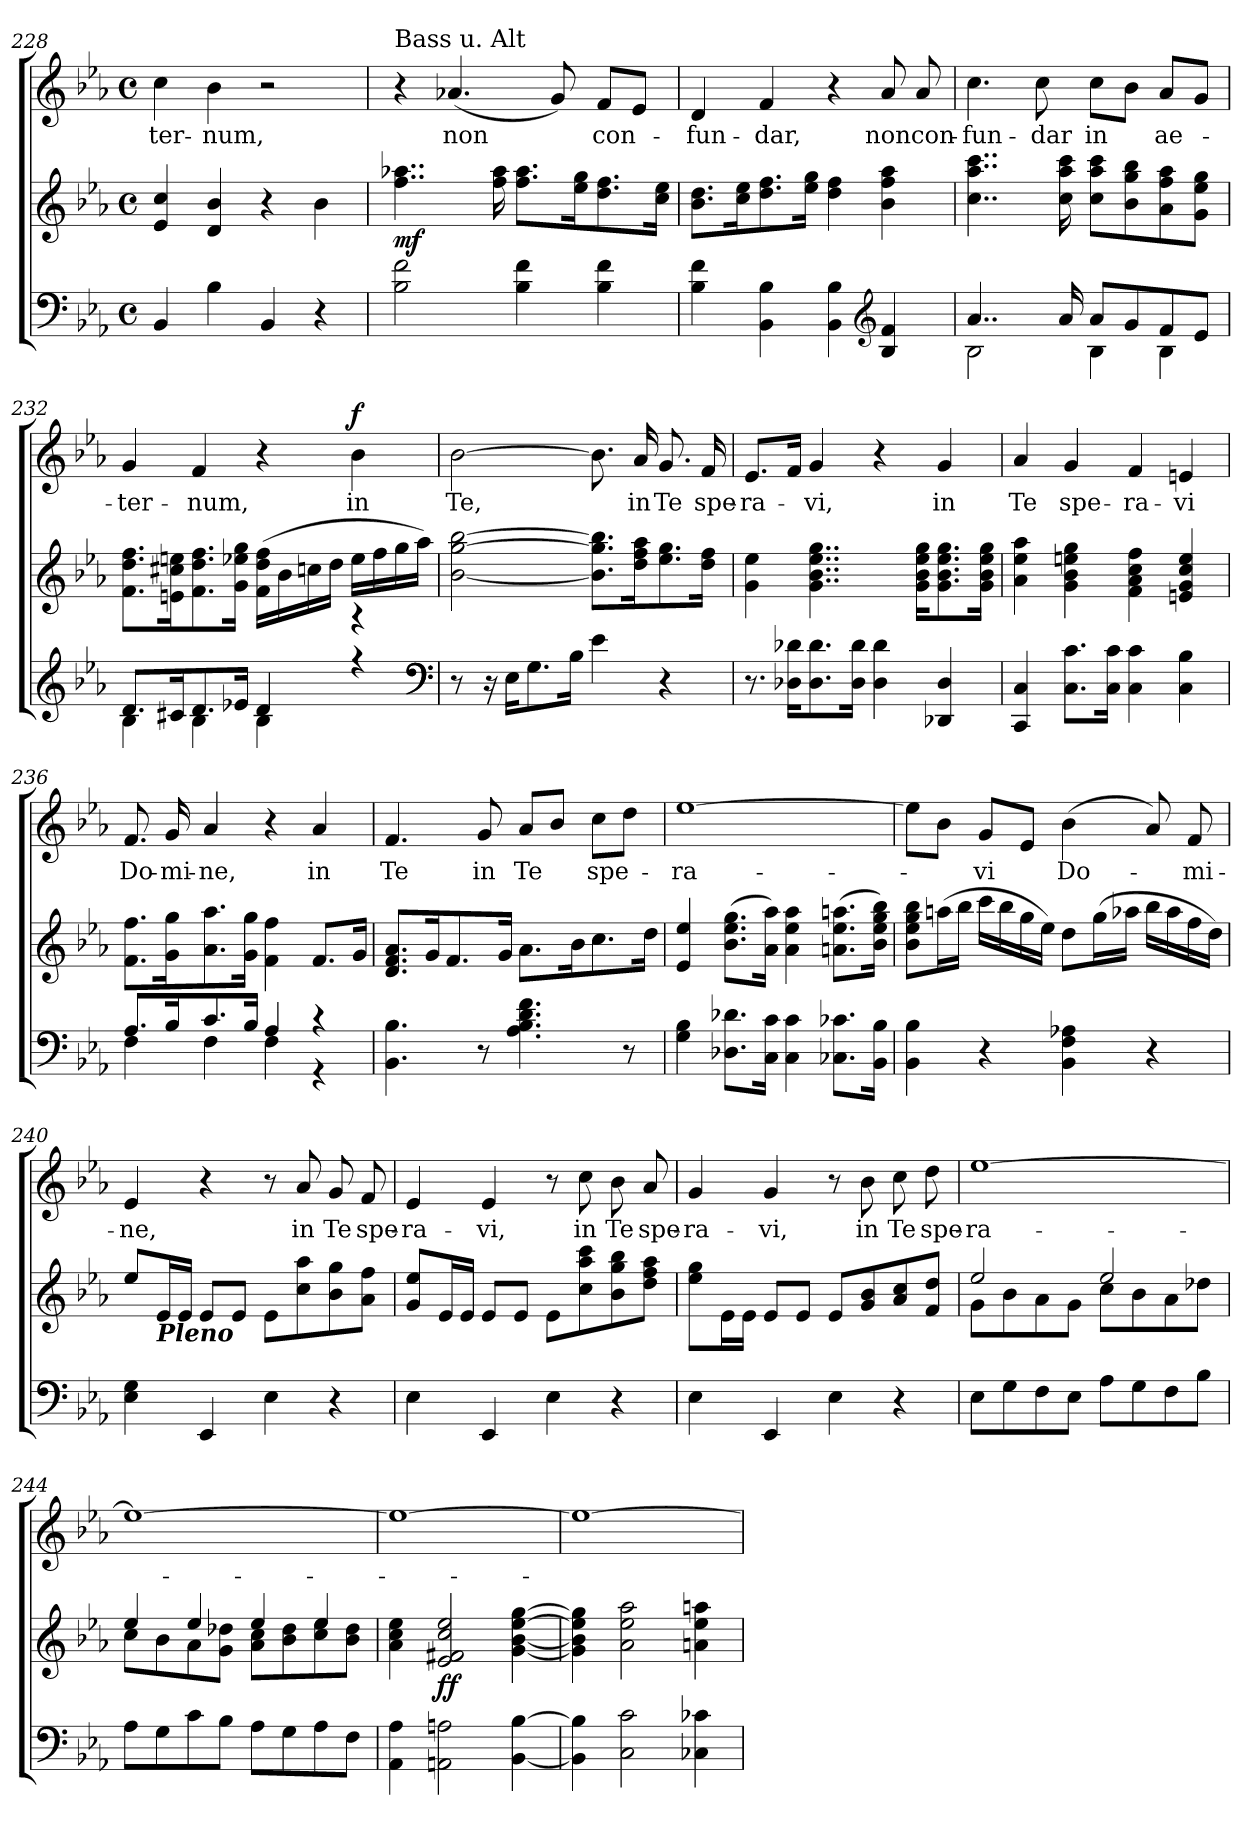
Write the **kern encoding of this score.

**kern	**kern	**dynam	**kern	**text	**dynam
*part2	*part2	*part2	*part1	*part1	*part1
*staff3	*staff2	*staff2/3	*staff1	*staff1	*staff1
*clefF4	*clefG2	*	*clefG2	*	*
*k[b-e-a-]	*k[b-e-a-]	*	*k[b-e-a-]	*	*
*E-:	*E-:	*	*E-:	*	*
*M4/4	*M4/4	*	*M4/4	*	*
*met(c)	*met(c)	*	*met(c)	*	*
=228	=228	=228	=228	=228	=228
!	!	!	!	!LO:LY:b	!
4BB-/	4e-/ 4cc/	.	4cc\	-ter-	.
!	!	!	!	!LO:LY:b	!
4B-\	4d/ 4b-/	.	4b-\	-num,	.
4BB-/	4r	.	2r	.	.
4r	4b-\	.	.	.	.
!!LO:LB:g=z
=229	=229	=229	=229	=229	=229
!	!	!	!LO:TX:a:t=Bass u. Alt	!	!
!	!	!LO:DY:b	!	!	!
2B-\ 2f\	4..ff\ 4..aa-X\	mf	4r	.	.
!	!	!	!	!LO:LY:b	!
.	.	.	(<4.a-X/	non	.
.	16ff\ 16aa-\	.	.	.	.
4B-\ 4f\	8.ff\ 8.aa-\L	.	.	.	.
.	.	.	8g/)	.	.
.	16ee-\ 16gg\k	.	.	.	.
!	!	!	!	!LO:LY:b	!
4B-\ 4f\	8.dd\ 8.ff\	.	8f/L	con-	.
.	.	.	8e-/J	.	.
.	16cc\ 16ee-\Jk	.	.	.	.
=230	=230	=230	=230	=230	=230
!	!	!	!	!LO:LY:b	!
4B-\ 4f\	8.b-\ 8.dd\L	.	4d/	-fun-	.
.	16cc\ 16ee-\k	.	.	.	.
!	!	!	!	!LO:LY:b	!
4BB-\ 4B-\	8.dd\ 8.ff\	.	4f/	-dar,	.
.	16ee-\ 16gg\Jk	.	.	.	.
4BB-\ 4B-\	4dd\ 4ff\	.	4r	.	.
*clefG2	*	*	*	*	*
!	!	!	!	!LO:LY:b	!
4B-/ 4f/	4b-\ 4ff\ 4aa-\	.	8a-/	non	.
!	!	!	!	!LO:LY:b	!
.	.	.	8a-/	con-	.
=231	=231	=231	=231	=231	=231
*^	*	*	*	*	*
!	!	!	!	!	!LO:LY:b	!
4..a-/	2B-\	4..cc\ 4..aa-\ 4..ccc\	.	4.cc\	-fun-	.
!	!	!	!	!	!LO:LY:b	!
.	.	.	.	8cc\	-dar	.
16a-/	.	16cc\ 16aa-\ 16ccc\	.	.	.	.
!	!	!	!	!	!LO:LY:b	!
8a-/L	4B-\	8cc\ 8aa-\ 8ccc\L	.	8cc\L	in	.
8g/	.	8b-\ 8gg\ 8bb-\	.	8b-\J	.	.
!	!	!	!	!	!LO:LY:b	!
8f/	4B-\	8a-\ 8ff\ 8aa-\	.	8a-/L	ae-	.
8e-/J	.	8g\ 8ee-\ 8gg\J	.	8g/J	.	.
!!LO:LB:g=z
=232	=232	=232	=232	=232	=232	=232
!	!	!	!	!	!LO:LY:b	!
8.d/L	4B-\	8.f\ 8.dd\ 8.ff\L	.	4g/	-ter-	.
16c#X/k	.	16en\ 16cc#X\ 16een\k	.	.	.	.
!	!	!	!	!	!LO:LY:b	!
8.d/	4B-\	8.f\ 8.dd\ 8.ff\	.	4f/	-num,	.
16e-X/Jk	.	16g\ 16ee-X\ 16gg\Jk	.	.	.	.
4d/	4B-\	(>16f\ 16dd\ 16ff\LL	.	4r	.	.
.	.	16b-\	.	.	.	.
.	.	16ccn\	.	.	.	.
.	.	16dd\JJ	.	.	.	.
!	!	!	!	!	!LO:LY:b	!LO:DY:a
4r	4rggg	16ee-\LL	.	4b-\	in	f
.	.	16ff\	.	.	.	.
.	.	16gg\	.	.	.	.
.	.	16aa-\JJ)	.	.	.	.
*v	*v	*	*	*	*	*
*clefF4	*	*	*	*	*
=233	=233	=233	=233	=233	=233
!	!	!	!	!LO:LY:b	!
8r	[2b-\ [2gg\ [2bb-\	.	[2b-\	Te,	.
16r	.	.	.	.	.
16E-\KL	.	.	.	.	.
8.G\	.	.	.	.	.
16B-\Jk	.	.	.	.	.
4e-\	8.b-\] 8.gg\] 8.bb-\]L	.	8.b-\]	.	.
!	!	!	!	!LO:LY:b	!
.	16dd\ 16ff\ 16aa-\k	.	16a-/	in	.
!	!	!	!	!LO:LY:b	!
4r	8.ee-\ 8.gg\	.	8.g/	Te	.
!	!	!	!	!LO:LY:b	!
.	16dd\ 16ff\Jk	.	16f/	spe-	.
=234	=234	=234	=234	=234	=234
!	!	!	!	!LO:LY:b	!
8.r	4g\ 4ee-\	.	8.e-/L	-ra-	.
16D-X\ 16d-X\KL	.	.	16f/Jk	.	.
!	!	!	!	!LO:LY:b	!
8.D-\ 8.d-\	4..g\ 4..b-\ 4..ee-\ 4..gg\	.	4g/	-vi,	.
16D-\ 16d-\Jk	.	.	.	.	.
4D-\ 4d-\	.	.	4r	.	.
.	16g\ 16b-\ 16ee-\ 16gg\KL	.	.	.	.
!	!	!	!	!LO:LY:b	!
4DD-X/ 4D-/	8.g\ 8.b-\ 8.ee-\ 8.gg\	.	4g/	in	.
.	16g\ 16b-\ 16ee-\ 16gg\Jk	.	.	.	.
!!LO:LB:g=z
=235	=235	=235	=235	=235	=235
!	!	!	!	!LO:LY:b	!
4CC/ 4C/	4a-\ 4ee-\ 4aa-\	.	4a-/	Te	.
!	!	!	!	!LO:LY:b	!
8.C\ 8.c\L	4g\ 4b-\ 4een\ 4gg\	.	4g/	spe-	.
16C\ 16c\Jk	.	.	.	.	.
!	!	!	!	!LO:LY:b	!
4C\ 4c\	4f\ 4a-\ 4cc\ 4ff\	.	4f/	-ra-	.
!	!	!	!	!LO:LY:b	!
4C\ 4B-\	4en/ 4g/ 4cc/ 4ee/	.	4en/	-vi	.
=236	=236	=236	=236	=236	=236
*^	*	*	*	*	*
!	!	!	!	!	!LO:LY:b	!
8.A-/L	4F\	8.f\ 8.ff\L	.	8.f/	Do-	.
!	!	!	!	!	!LO:LY:b	!
16B-/k	.	16g\ 16gg\k	.	16g/	-mi-	.
!	!	!	!	!	!LO:LY:b	!
8.c/	4F\	8.a-\ 8.aa-\	.	4a-/	-ne,	.
16B-/Jk	.	16g\ 16gg\Jk	.	.	.	.
4A-/	4F\	4f\ 4ff\	.	4r	.	.
!	!	!	!	!	!LO:LY:b	!
4r	4r	8.f/L	.	4a-/	in	.
.	.	16g/Jk	.	.	.	.
*v	*v	*	*	*	*	*
=237	=237	=237	=237	=237	=237
!	!	!	!	!LO:LY:b	!
4.BB-\ 4.B-\	8.d/ 8.f/ 8.a-/L	.	4.f/	Te	.
.	16g/k	.	.	.	.
.	8.f/	.	.	.	.
!	!	!	!	!LO:LY:b	!
8r	.	.	8g/	in	.
.	16g/Jk	.	.	.	.
!	!	!	!	!LO:LY:b	!
4.A-\ 4.B-\ 4.d\ 4.f\	8.a-\L	.	8a-/L	Te	.
.	.	.	8b-/J	.	.
.	16b-\k	.	.	.	.
!	!	!	!	!LO:LY:b	!
.	8.cc\	.	8cc\L	spe-	.
8r	.	.	8dd\J	.	.
.	16dd\Jk	.	.	.	.
=238	=238	=238	=238	=238	=238
!	!	!	!	!LO:LY:b	!
4G\ 4B-\	4e-/ 4ee-/	.	[1ee-	-ra-	.
8.D-X\ 8.d-X\L	(>8.b-\ 8.ee-\ 8.gg\L	.	.	.	.
16C\ 16c\Jk	16a-\ 16aa-\Jk)	.	.	.	.
4C\ 4c\	4a-\ 4ee-\ 4aa-\	.	.	.	.
8.C-X\ 8.c-X\L	(>8.an\ 8.ee-\ 8.aan\L	.	.	.	.
16BB-\ 16B-\Jk	16b-\ 16ee-\ 16gg\ 16bb-\Jk)	.	.	.	.
!!LO:PB:g=z
=239	=239	=239	=239	=239	=239
4BB-\ 4B-\	8b-\ 8ee-\ 8gg\ 8bb-\L	.	8ee-\L]	.	.
.	(>16aan\L	.	8b-\J	.	.
.	16bb-\JJ	.	.	.	.
!	!	!	!	!LO:LY:b	!
4r	16ccc\LL	.	8g/L	-vi	.
.	16bb-\	.	.	.	.
.	16gg\	.	8e-/J	.	.
.	16ee-\JJ)	.	.	.	.
!	!	!	!	!LO:LY:b	!
4BB-\ 4F\ 4A-X\	8dd\L	.	(>4b-\	Do-	.
.	(>16gg\L	.	.	.	.
.	16aa-X\JJ	.	.	.	.
4r	16bb-\LL	.	8a-/)	.	.
.	16aa-\	.	.	.	.
!	!	!	!	!LO:LY:b	!
.	16ff\	.	8f/	-mi-	.
.	16dd\JJ)	.	.	.	.
=240	=240	=240	=240	=240	=240
!	!	!	!	!LO:LY:b	!
4E-\ 4G\	8ee-/L	.	4e-/	-ne,	.
!	!LO:TX:b:Bi:t=Pleno	!	!	!	!
.	16e-/L	.	.	.	.
.	16e-/JJ	.	.	.	.
4EE-/	8e-/L	.	4r	.	.
.	8e-/J	.	.	.	.
4E-\	8e-\L	.	8r	.	.
!	!	!	!	!LO:LY:b	!
.	8cc\ 8aa-\	.	8a-/	in	.
!	!	!	!	!LO:LY:b	!
4r	8b-\ 8gg\	.	8g/	Te	.
!	!	!	!	!LO:LY:b	!
.	8a-\ 8ff\J	.	8f/	spe-	.
=241	=241	=241	=241	=241	=241
!	!	!	!	!LO:LY:b	!
4E-\	8g/ 8ee-/L	.	4e-/	-ra-	.
.	16e-/L	.	.	.	.
.	16e-/JJ	.	.	.	.
!	!	!	!	!LO:LY:b	!
4EE-/	8e-/L	.	4e-/	-vi,	.
.	8e-/J	.	.	.	.
4E-\	8e-\L	.	8r	.	.
!	!	!	!	!LO:LY:b	!
.	8cc\ 8aa-\ 8ccc\	.	8cc\	in	.
!	!	!	!	!LO:LY:b	!
4r	8b-\ 8gg\ 8bb-\	.	8b-\	Te	.
!	!	!	!	!LO:LY:b	!
.	8dd\ 8ff\ 8aa-\J	.	8a-/	spe-	.
!!LO:LB:g=z
=242	=242	=242	=242	=242	=242
!	!	!	!	!LO:LY:b	!
4E-\	8ee-\ 8gg\L	.	4g/	-ra-	.
.	16e-\L	.	.	.	.
.	16e-\JJ	.	.	.	.
!	!	!	!	!LO:LY:b	!
4EE-/	8e-/L	.	4g/	-vi,	.
.	8e-/J	.	.	.	.
4E-\	8e-/L	.	8r	.	.
!	!	!	!	!LO:LY:b	!
.	8g/ 8b-/	.	8b-\	in	.
!	!	!	!	!LO:LY:b	!
4r	8a-/ 8cc/	.	8cc\	Te	.
!	!	!	!	!LO:LY:b	!
.	8f/ 8dd/J	.	8dd\	spe-	.
=243	=243	=243	=243	=243	=243
*	*^	*	*	*	*
!	!	!	!	!	!LO:LY:b	!
8E-\L	2ee-/	8g\L	.	[1ee-	-ra-	.
8G\	.	8b-\	.	.	.	.
8F\	.	8a-\	.	.	.	.
8E-\J	.	8g\J	.	.	.	.
8A-\L	2ee-/	8cc\L	.	.	.	.
8G\	.	8b-\	.	.	.	.
8F\	.	8a-\	.	.	.	.
8B-\J	.	8dd-X\J	.	.	.	.
=244	=244	=244	=244	=244	=244	=244
8A-\L	4ee-/	8cc\L	.	1ee-_	.	.
8G\	.	8b-\	.	.	.	.
8c\	4ee-/	8a-\	.	.	.	.
8B-\J	.	8g\ 8dd-X\J	.	.	.	.
8A-\L	4ee-/	8a-\ 8cc\L	.	.	.	.
8G\	.	8b-\ 8dd-\	.	.	.	.
8A-\	4ee-/	8cc\ 8ee-\	.	.	.	.
8F\J	.	8b-\ 8dd-\J	.	.	.	.
*	*v	*v	*	*	*	*
=245	=245	=245	=245	=245	=245
4AA-\ 4A-\	4a-\ 4cc\ 4ee-\	.	1ee-_	.	.
!	!	!LO:DY:b	!	!	!
2AAn\ 2An\	2e-/ 2f#X/ 2cc/ 2ee-/	ff	.	.	.
[4BB-\ [4B-\	[4g\ [4b-\ [4ee-\ [4gg\	.	.	.	.
!!LO:LB:g=z
=246	=246	=246	=246	=246	=246
4BB-\] 4B-\]	4g\] 4b-\] 4ee-\] 4gg\]	.	1ee-_	.	.
2C\ 2c\	2a-\ 2ee-\ 2aa-\	.	.	.	.
4C-X\ 4c-X\	4an\ 4ee-\ 4aan\	.	.	.	.
=	=	=	=	=	=
*-	*-	*-	*-	*-	*-
